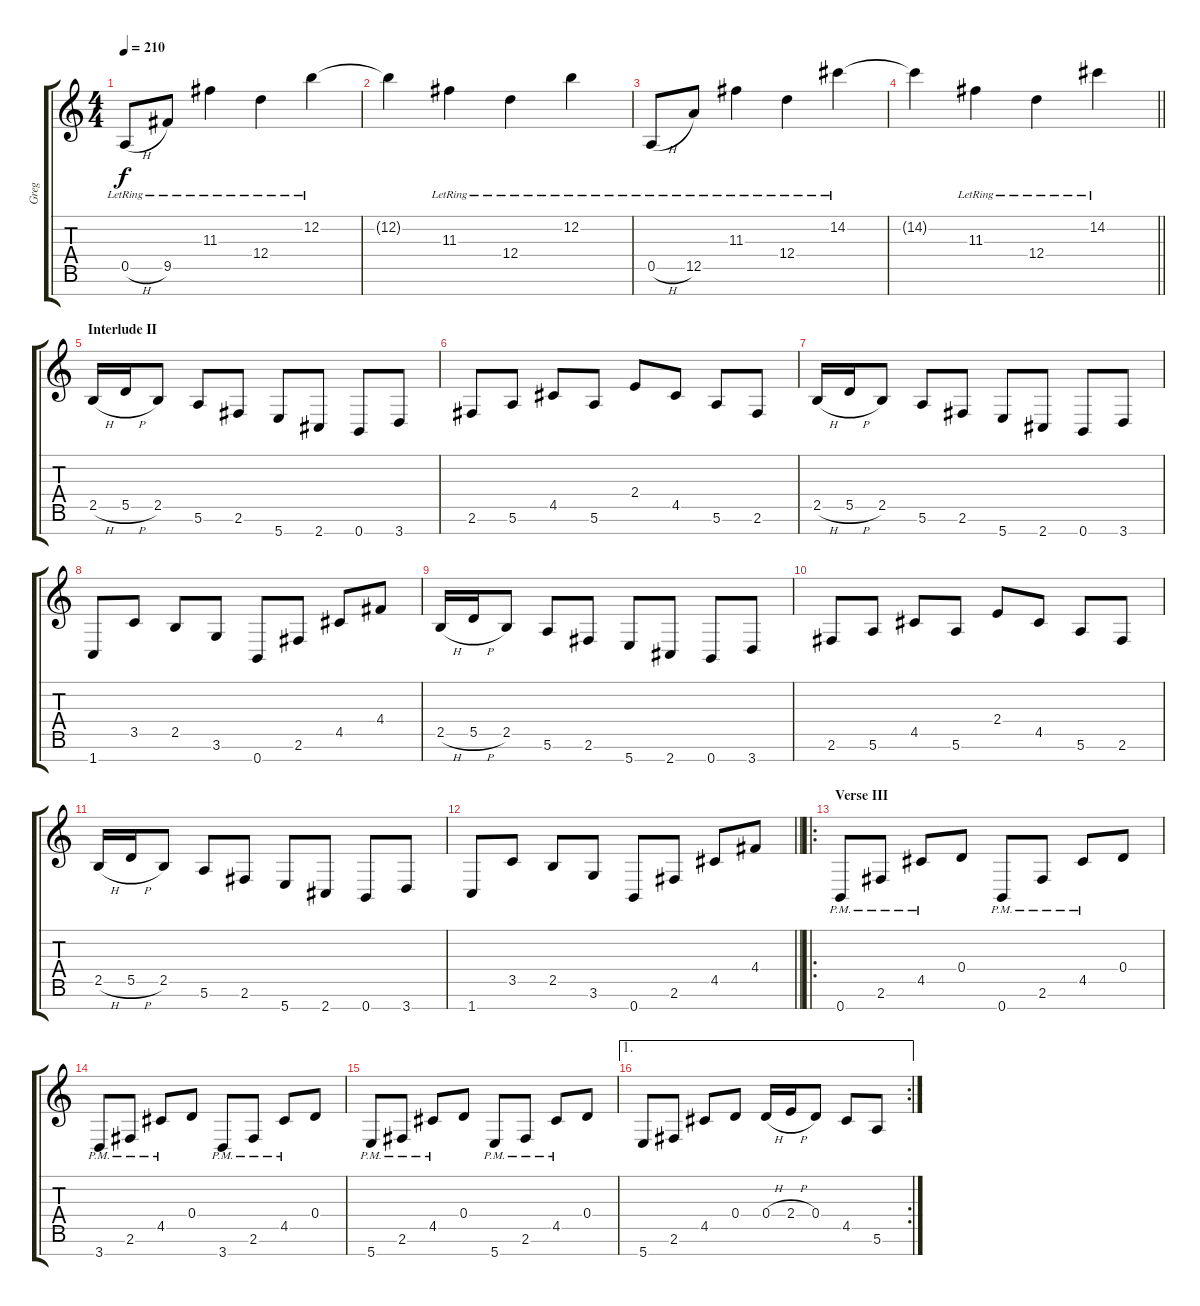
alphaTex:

\track ("Greg" "Greg") {instrument distortionguitar}
\staff {score tabs}
\tuning (E4 B3 G3 D3 A2 E2 B1) {hide}
\ts (4 4)
\tempo 210
\clef g2
\ks c
0.5{h lr}.8{dy f} 9.5{lr}.8 11.3{lr}.4 12.4{lr}.4 12.2{lr}.4 |
12.2{t}.4 11.3{lr}.4 12.4{lr}.4 12.2{lr}.4 |
0.5{h lr}.8 12.5{lr}.8 11.3{lr}.4 12.4{lr}.4 14.2{lr}.4 |
\barLineRight lightlight
14.2{t}.4 11.3{lr}.4 12.4{lr}.4 14.2{lr}.4 |
\section ("" "Interlude II")
2.5{h}.16 5.5{h}.16 2.5.8 5.6.8 2.6.8 5.7.8 2.7.8 0.7.8 3.7.8 |
2.6.8 5.6.8 4.5.8 5.6.8 2.4.8 4.5.8 5.6.8 2.6.8 |
2.5{h}.16 5.5{h}.16 2.5.8 5.6.8 2.6.8 5.7.8 2.7.8 0.7.8 3.7.8 |
1.7.8 3.5.8 2.5.8 3.6.8 0.7.8 2.6.8 4.5.8 4.4.8 |
2.5{h}.16 5.5{h}.16 2.5.8 5.6.8 2.6.8 5.7.8 2.7.8 0.7.8 3.7.8 |
2.6.8 5.6.8 4.5.8 5.6.8 2.4.8 4.5.8 5.6.8 2.6.8 |
2.5{h}.16 5.5{h}.16 2.5.8 5.6.8 2.6.8 5.7.8 2.7.8 0.7.8 3.7.8 |
\barLineRight lightlight
1.7.8 3.5.8 2.5.8 3.6.8 0.7.8 2.6.8 4.5.8 4.4.8 |
\ro
\section ("" "Verse III")
0.7{pm}.8 2.6{pm}.8 4.5{pm}.8 0.4.8 0.7{pm}.8 2.6{pm}.8 4.5{pm}.8 0.4.8 |
3.7{pm}.8 2.6{pm}.8 4.5{pm}.8 0.4.8 3.7{pm}.8 2.6{pm}.8 4.5{pm}.8 0.4.8 |
5.7{pm}.8 2.6{pm}.8 4.5{pm}.8 0.4.8 5.7{pm}.8 2.6{pm}.8 4.5{pm}.8 0.4.8 |
\ae 1
\rc 2
5.7.8 2.6.8 4.5.8 0.4.8 0.4{h}.16 2.4{h}.16 0.4.8 4.5.8 5.6.8
